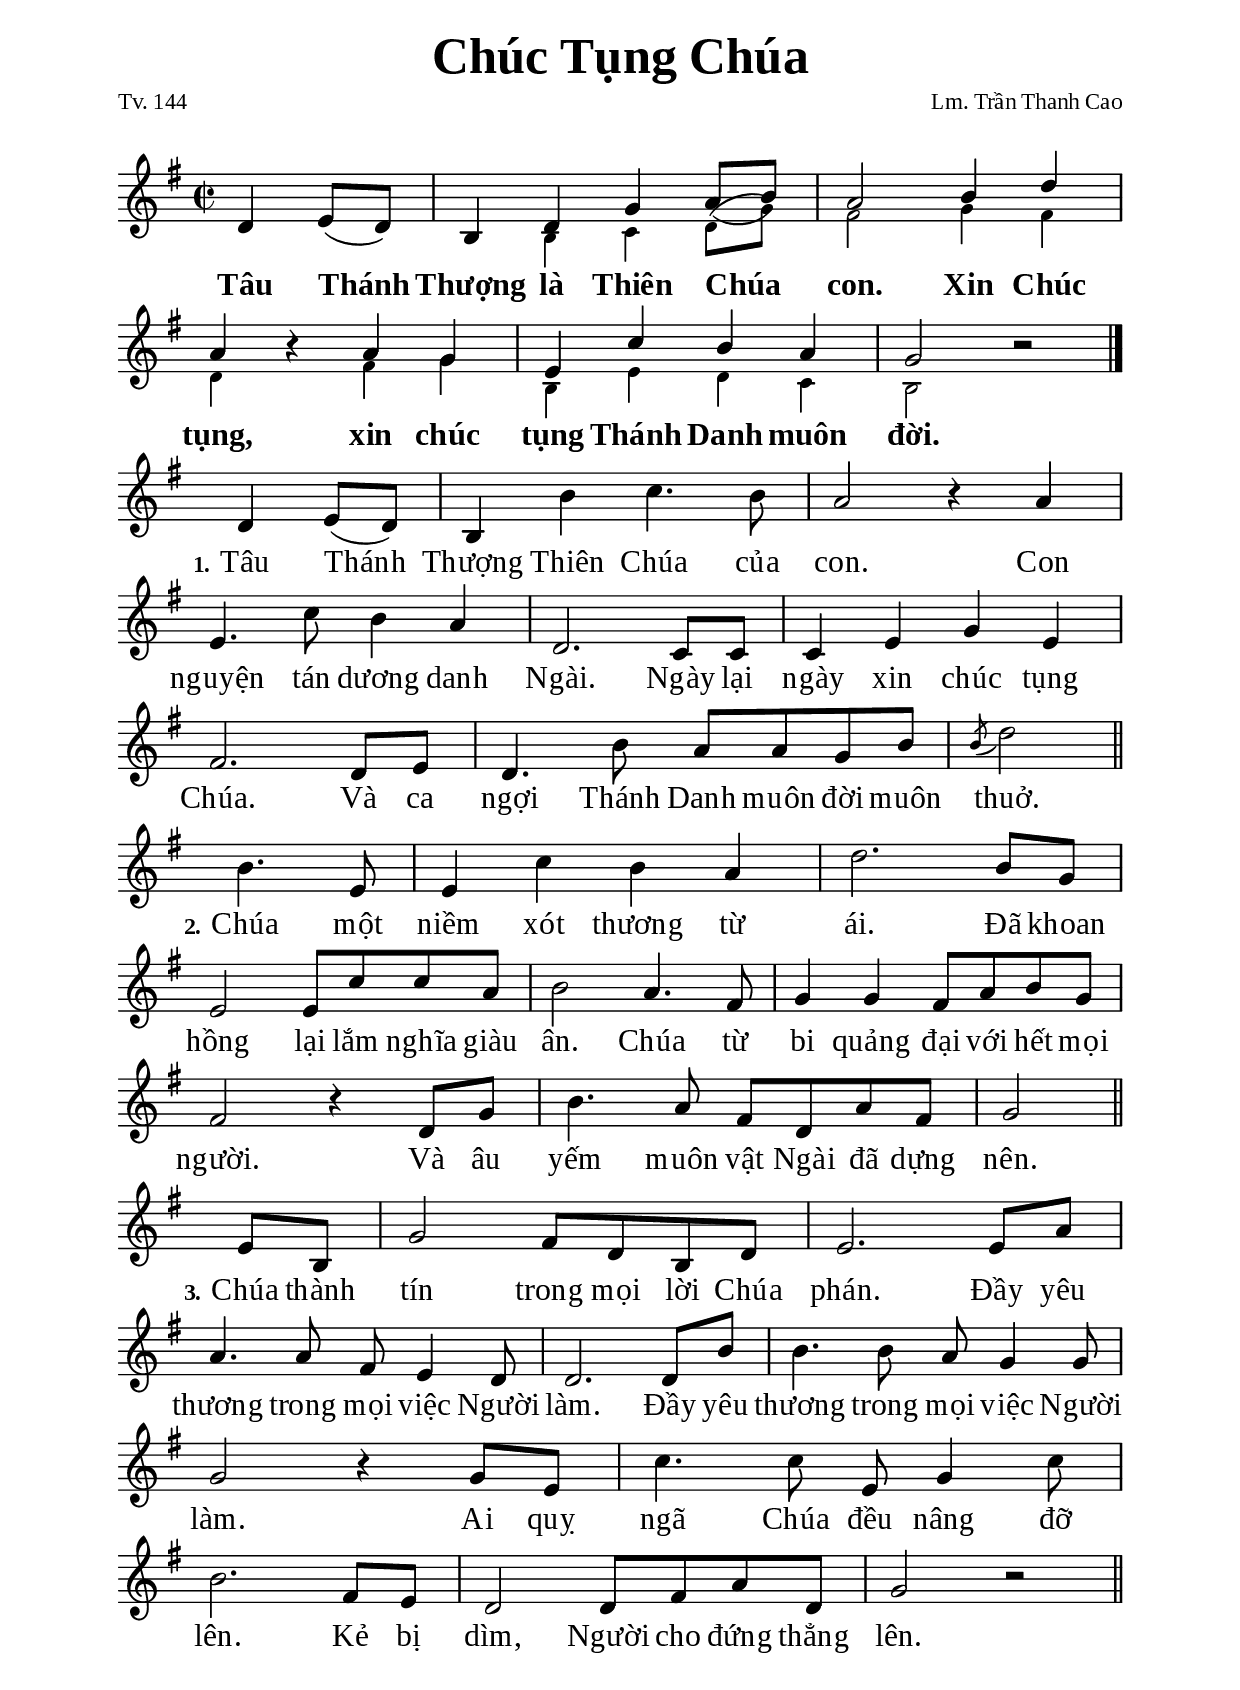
% Cài đặt chung
\version "2.20.0"
\include "english.ly"

\header {
  title = \markup { \fontsize #3 "Chúc Tụng Chúa" }
  poet = "Tv. 144"
  composer = "Lm. Trần Thanh Cao"
  arranger = " "
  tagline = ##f
}

\paper {
  #(set-paper-size "a4")
  top-margin = 10\mm
  bottom-margin = 10\mm
  left-margin = 20\mm
  right-margin = 20\mm
  indent = #0
  #(define fonts
    (make-pango-font-tree
      "Liberation Serif"
      "Liberation Serif"
      "Liberation Serif"
      (/ 20 20)))
  page-count = #1
}

% Nhạc điệp khúc
nhacDiepKhucSop = \relative c' {
  \partial 2 d4 e8 _(d) |
  b4 d g a8 _(b) |
  a2 b4 d |
  a r a g |
  e c' b a |
  g2 r \bar "|."
}

nhacDiepKhucBas = \relative c' {
  \override NoteHead.font-size = #-2
  \skip 2
  \skip 4 b4 c d8 ^(g) |
  fs2 g4 fs |
  d r fs g |
  b, e d c |
  b2 r
}

% Nhạc phiên khúc
nhacPhienKhucMot = \relative c' {
  \partial 2 d4 e8 (d) |
  b4 b' c4. b8 |
  a2 r4 a |
  e4. c'8 b4 a |
  d,2. c8 c |
  c4 e g e |
  fs2. d8 e |
  d4. b'8 a a g b |
  \acciaccatura b8 d2 \bar "||"
}

nhacPhienKhucHai = \relative c'' {
  \partial 2 b4. e,8 |
  e4 c' b a |
  d2. b8 g |
  e2 e8 c' c a |
  b2 a4. fs8 |
  g4 g fs8 a b g |
  fs2 r4 d8 g |
  b4. a8 fs d a' fs |
  g2 \bar "||"
}

nhacPhienKhucBa = \relative c' {
  \partial 4 e8 b |
  g'2 fs8 d b d |
  e2. e8 a |
  a4. a8 fs e4 d8 |
  d2. d8 b' |
  b4. b8 a g4 g8 |
  g2 r4 g8 e |
  c'4. c8 e, g4 c8 |
  b2. fs8 e |
  d2 d8 fs a d, |
  g2 r \bar "||"
}

% Lời điệp khúc
loiDiepKhuc = \lyricmode {
  \override Lyrics.LyricText.font-series = #'bold
  Tâu Thánh Thượng là Thiên Chúa con.
  Xin Chúc tụng, xin chúc tụng Thánh Danh muôn đời.
}

% Lời phiên khúc
loiPhienKhucMot = \lyricmode {
  \set stanza = #"1."
  Tâu Thánh Thượng Thiên Chúa của con.
  Con nguyện tán dương danh Ngài.
  Ngày lại ngày xin chúc tụng Chúa.
  Và ca ngợi Thánh Danh muôn đời muôn thuở.
}

loiPhienKhucHai = \lyricmode {
  \set stanza = #"2."
  Chúa một niềm xót thương từ ái.
  Đã khoan hồng lại lắm nghĩa giàu ân.
  Chúa từ bi quảng đại với hết mọi người.
  Và âu yếm muôn vật Ngài đã dựng nên.
}

loiPhienKhucBa = \lyricmode {
  \set stanza = #"3."
  Chúa thành tín trong mọi lời Chúa phán.
  Đầy yêu thương trong mọi việc Người làm.
  Đầy yêu thương trong mọi việc Người làm.
  Ai quỵ ngã Chúa đều nâng đỡ lên.
  Kẻ bị dìm, Người cho đứng thẳng lên.
}


% Dàn trang
\score {
  \new ChoirStaff <<
    \new Staff = diepKhuc \with {
        \consists "Merge_rests_engraver"
        \magnifyStaff #(magstep +1)
      }
      <<
      \new Voice = beSop {
        \voiceOne \key g \major \time 2/2 \nhacDiepKhucSop
      }
      \new Voice = beBas {
        \voiceTwo \key g \major \time 2/2 \nhacDiepKhucBas
      }
    >>
    \new Lyrics \lyricsto beSop \loiDiepKhuc
  >>
  \layout {
    \override Lyrics.LyricText.font-series = #'bold
    \override Lyrics.LyricText.font-size = #+3
    \override Lyrics.LyricSpace.minimum-distance = #0.5
    \override Score.BarNumber.break-visibility = ##(#f #f #f)
    \override Score.SpacingSpanner.uniform-stretching = ##t
  }
}

\score {
  \new ChoirStaff <<
    \new Staff = phienKhuc \with {
        \magnifyStaff #(magstep +1)
      }
      <<
      \new Voice = beSop {
        \key g \major \time 2/2 \nhacPhienKhucMot
      }
    >>
    \new Lyrics \lyricsto beSop \loiPhienKhucMot
  >>
  \layout {
    \override Staff.TimeSignature.transparent = ##t
    \override Lyrics.LyricText.font-size = #+3
    \override Lyrics.LyricSpace.minimum-distance = #0.5
    \override Score.BarNumber.break-visibility = ##(#f #f #f)
    \override Score.SpacingSpanner.uniform-stretching = ##t
  }
}

\score {
  \new ChoirStaff <<
    \new Staff = phienKhuc \with {
        \magnifyStaff #(magstep +1)
      }
      <<
      \new Voice = beSop {
        \key g \major \time 2/2 \nhacPhienKhucHai
      }
    >>
    \new Lyrics \lyricsto beSop \loiPhienKhucHai
  >>
  \layout {
    \override Staff.TimeSignature.transparent = ##t
    \override Lyrics.LyricText.font-size = #+3
    \override Lyrics.LyricSpace.minimum-distance = #0.5
    \override Score.BarNumber.break-visibility = ##(#f #f #f)
    \override Score.SpacingSpanner.uniform-stretching = ##t
  }
}

\score {
  \new ChoirStaff <<
    \new Staff = phienKhuc \with {
        \magnifyStaff #(magstep +1)
      }
      <<
      \new Voice = beSop {
        \key g \major \time 2/2 \nhacPhienKhucBa
      }
    >>
    \new Lyrics \lyricsto beSop \loiPhienKhucBa
  >>
  \layout {
    \override Staff.TimeSignature.transparent = ##t
    \override Lyrics.LyricText.font-size = #+3
    \override Lyrics.LyricSpace.minimum-distance = #0.5
    \override Score.BarNumber.break-visibility = ##(#f #f #f)
    \override Score.SpacingSpanner.uniform-stretching = ##t
  }
}
